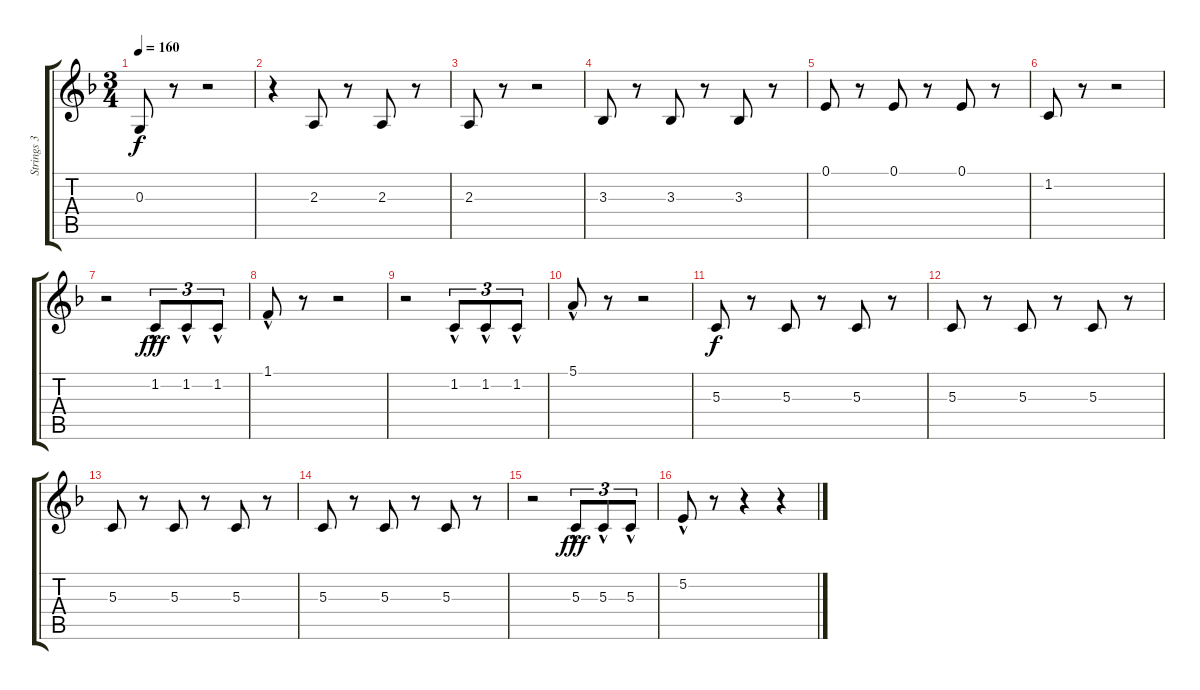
\track ("Strings 3" "Strings 3") {instrument stringensemble1}
\staff {score tabs}
\tuning (E4 B3 G3 D3 A2 E2) {hide}
\ts (3 4)
\tempo 160
\clef g2
\ks f
0.3.8{dy f} r.8 r.2 |
r.4 2.3.8 r.8 2.3.8 r.8 |
2.3.8 r.8 r.2 |
3.3.8 r.8 3.3.8 r.8 3.3.8 r.8 |
0.1.8 r.8 0.1.8 r.8 0.1.8 r.8 |
1.2.8 r.8 r.2 |
r.2 1.2{hac}.8{tu (3 2) dy fff} 1.2{hac}.8{tu (3 2)} 1.2{hac}.8{tu (3 2)} |
1.1{hac}.8 r.8 r.2 |
r.2 1.2{hac}.8{tu (3 2)} 1.2{hac}.8{tu (3 2)} 1.2{hac}.8{tu (3 2)} |
5.1{hac}.8 r.8 r.2 |
5.3.8{dy f} r.8 5.3.8 r.8 5.3.8 r.8 |
5.3.8 r.8 5.3.8 r.8 5.3.8 r.8 |
5.3.8 r.8 5.3.8 r.8 5.3.8 r.8 |
5.3.8 r.8 5.3.8 r.8 5.3.8 r.8 |
r.2 5.3{hac}.8{tu (3 2) dy fff} 5.3{hac}.8{tu (3 2)} 5.3{hac}.8{tu (3 2)} |
5.2{hac}.8 r.8 r.4 r.4
